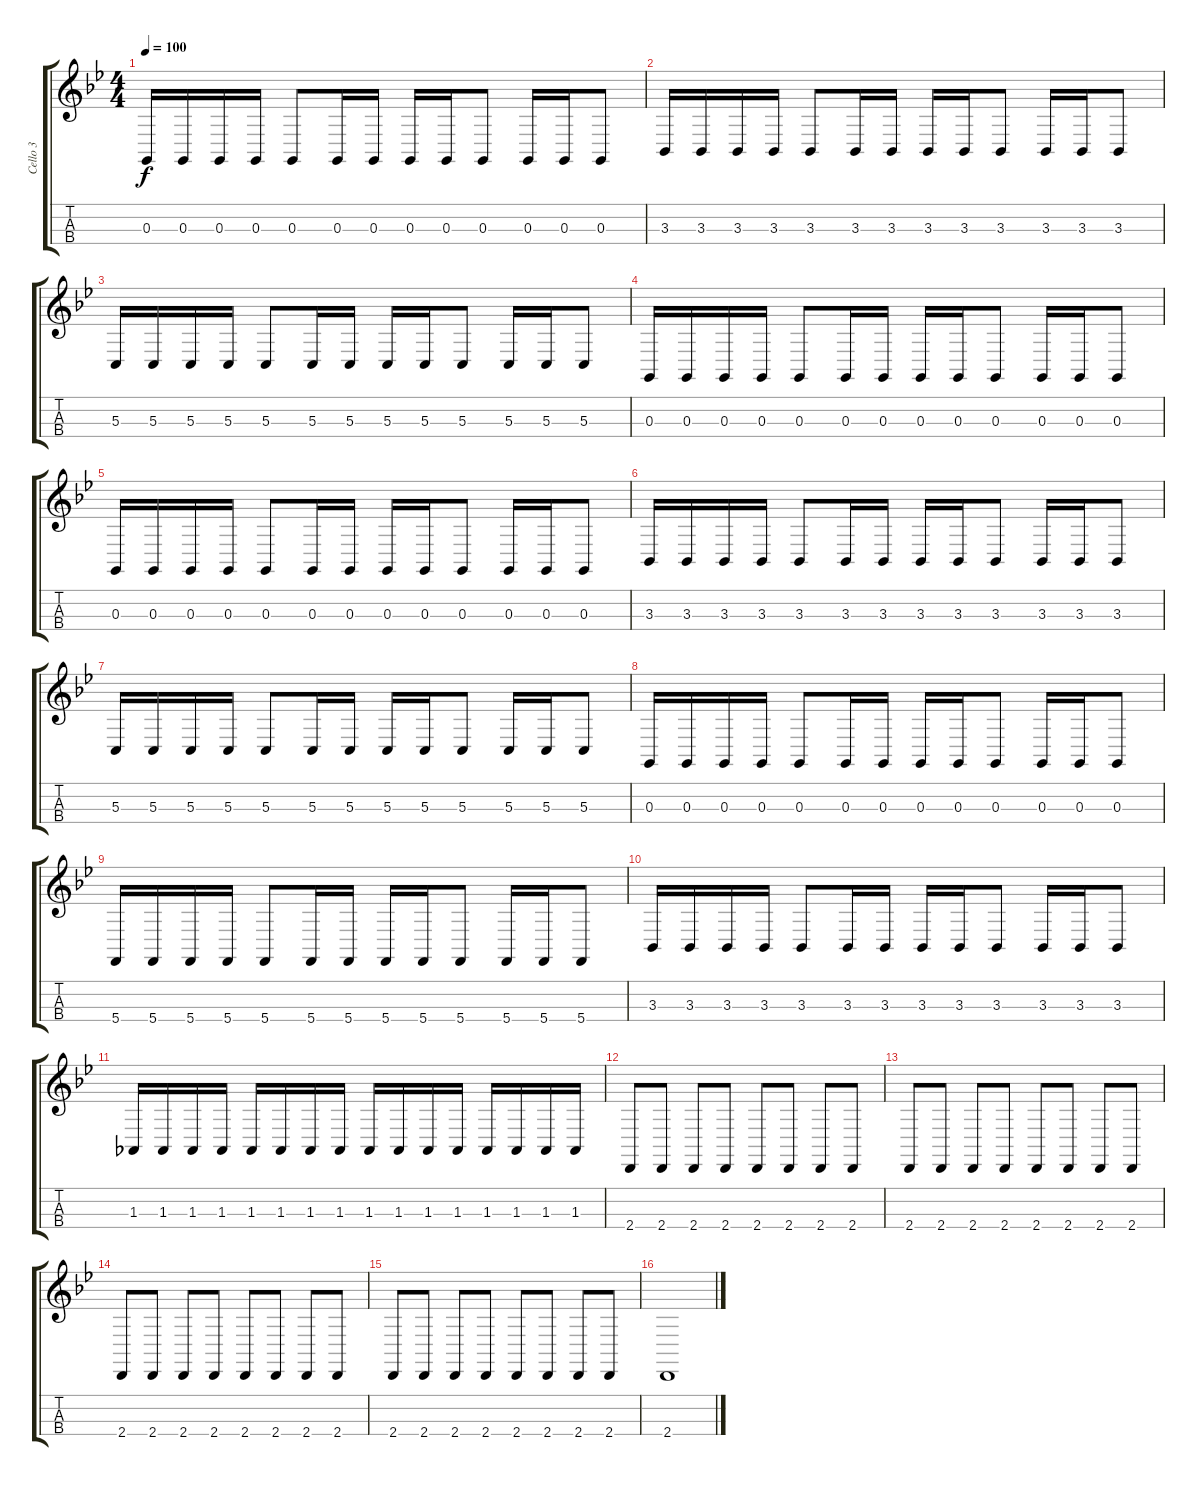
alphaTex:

\track ("Cello 3" "Cello 3") {instrument cello}
\staff {score tabs}
\tuning (A3 D3 G2 C2) {hide}
\ts (4 4)
\tempo 100
\clef g2
\ks bb
0.3.16{dy f} 0.3.16 0.3.16 0.3.16 0.3.8 0.3.16 0.3.16 0.3.16 0.3.16 0.3.8 0.3.16 0.3.16 0.3.8 |
3.3.16 3.3.16 3.3.16 3.3.16 3.3.8 3.3.16 3.3.16 3.3.16 3.3.16 3.3.8 3.3.16 3.3.16 3.3.8 |
5.3.16 5.3.16 5.3.16 5.3.16 5.3.8 5.3.16 5.3.16 5.3.16 5.3.16 5.3.8 5.3.16 5.3.16 5.3.8 |
0.3.16 0.3.16 0.3.16 0.3.16 0.3.8 0.3.16 0.3.16 0.3.16 0.3.16 0.3.8 0.3.16 0.3.16 0.3.8 |
0.3.16 0.3.16 0.3.16 0.3.16 0.3.8 0.3.16 0.3.16 0.3.16 0.3.16 0.3.8 0.3.16 0.3.16 0.3.8 |
3.3.16 3.3.16 3.3.16 3.3.16 3.3.8 3.3.16 3.3.16 3.3.16 3.3.16 3.3.8 3.3.16 3.3.16 3.3.8 |
5.3.16 5.3.16 5.3.16 5.3.16 5.3.8 5.3.16 5.3.16 5.3.16 5.3.16 5.3.8 5.3.16 5.3.16 5.3.8 |
0.3.16 0.3.16 0.3.16 0.3.16 0.3.8 0.3.16 0.3.16 0.3.16 0.3.16 0.3.8 0.3.16 0.3.16 0.3.8 |
5.4.16 5.4.16 5.4.16 5.4.16 5.4.8 5.4.16 5.4.16 5.4.16 5.4.16 5.4.8 5.4.16 5.4.16 5.4.8 |
3.3.16 3.3.16 3.3.16 3.3.16 3.3.8 3.3.16 3.3.16 3.3.16 3.3.16 3.3.8 3.3.16 3.3.16 3.3.8 |
1.3.16 1.3.16 1.3.16 1.3.16 1.3.16 1.3.16 1.3.16 1.3.16 1.3.16 1.3.16 1.3.16 1.3.16 1.3.16 1.3.16 1.3.16 1.3.16 |
2.4.8 2.4.8 2.4.8 2.4.8 2.4.8 2.4.8 2.4.8 2.4.8 |
2.4.8 2.4.8 2.4.8 2.4.8 2.4.8 2.4.8 2.4.8 2.4.8 |
2.4.8 2.4.8 2.4.8 2.4.8 2.4.8 2.4.8 2.4.8 2.4.8 |
2.4.8 2.4.8 2.4.8 2.4.8 2.4.8 2.4.8 2.4.8 2.4.8 |
2.4.1
